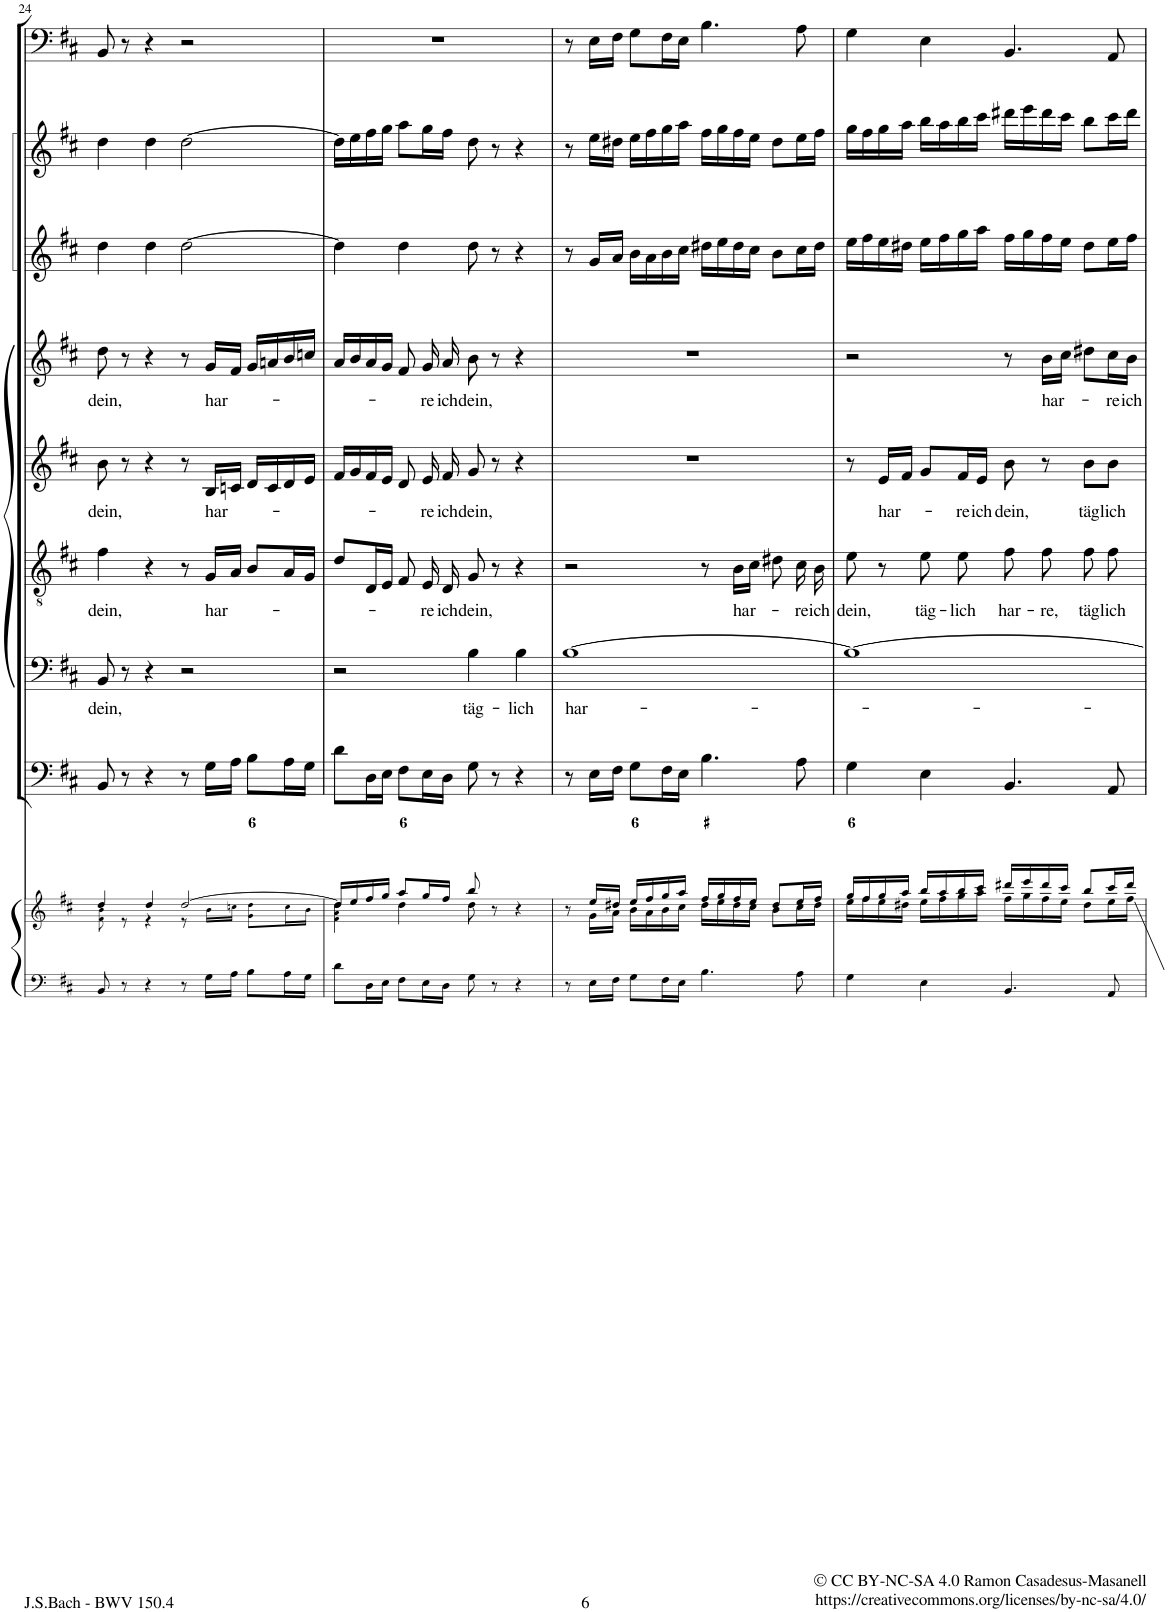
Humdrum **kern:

**kern	**kern	**kern	**kern	**text	**kern	**text	**kern	**text	**kern	**text	**kern	**kern	**kern
*part9	*part9	*part8	*part7	*part7	*part6	*part6	*part5	*part5	*part4	*part4	*part3	*part2	*part1
*staff10	*staff9	*staff8	*staff7	*staff7	*staff6	*staff6	*staff5	*staff5	*staff4	*staff4	*staff3	*staff2	*staff1
*I"Piano reduction	*	*I"Continuo	*I"Basso	*	*I"Tenore	*	*I"Alto	*	*I"Soprano	*	*I"Violino II	*I"Violino I	*I"Fagotto
*I'Pno	*	*	*	*	*	*	*	*	*	*	*I'Vln	*I'Vln	*
!!LO:PB:g=z
*clefF4	*clefG2	*clefF4	*clefF4	*	*clefGv2	*	*clefG2	*	*clefG2	*	*clefG2	*clefG2	*clefF4
*k[f#c#]	*k[f#c#]	*k[f#c#]	*k[f#c#]	*	*k[f#c#]	*	*k[f#c#]	*	*k[f#c#]	*	*k[f#c#]	*k[f#c#]	*k[f#c#]
*M4/4	*M4/4	*M4/4	*M4/4	*	*M4/4	*	*M4/4	*	*M4/4	*	*M4/4	*M4/4	*M4/4
*met(c)	*met(c)	*met(c)	*met(c)	*	*met(c)	*	*met(c)	*	*met(c)	*	*met(c)	*met(c)	*met(c)
=24	=24	=24	=24	=24	=24	=24	=24	=24	=24	=24	=24	=24	=24
*	*^	*	*	*	*	*	*	*	*	*	*	*	*
!	!	!	!	!	!LO:LY:b	!	!LO:LY:b	!	!LO:LY:b	!	!LO:LY:b	!	!	!
8BB/	4dd/	8f#!\ 8b!\	8BB/	8BB/	dein,	4f#\	dein,	8b\	dein,	8dd\	dein,	4dd\	4dd\	8BB/
8r	.	8r	8r	8r	.	.	.	8r	.	8r	.	.	.	8r
4r	4dd/	4r	4r	4r	.	4r	.	4r	.	4r	.	4dd\	4dd\	4r
8r	[2dd/	8r	8r	2r	.	8r	.	8r	.	8r	.	[2dd\	[2dd\	2r
!	!	!	!	!	!	!	!LO:LY:b	!	!LO:LY:b	!	!LO:LY:b	!	!	!
16G\LL	.	16b!\LL	16G\LL	.	.	16G/LL	har-	16B/LL	har-	16g/LL	har-	.	.	.
16A\JJ	.	16ccn!\JJ	16A\JJ	.	.	16A/JJ	.	16cn/JJ	.	16f#/JJ	.	.	.	.
8B\L	.	8g!\ 8dd!\L	8B\L	.	.	8B/L	.	16d/LL	.	16g/LL	.	.	.	.
.	.	.	.	.	.	.	.	16c/	.	16an/	.	.	.	.
16A\L	.	16cc!\L	16A\L	.	.	16A/L	.	16d/	.	16b/	.	.	.	.
16G\JJ	.	16b!\JJ	16G\JJ	.	.	16G/JJ	.	16e/JJ	.	16ccn/JJ	.	.	.	.
=25	=25	=25	=25	=25	=25	=25	=25	=25	=25	=25	=25	=25	=25	=25
8d\L	16dd/LL]	4f#!\ 4a!\ 4dd\	8d\L	2r	.	8d/L	.	16f#/LL	.	16a/LL	.	4dd\]	16dd\LL]	1r
.	16ee/	.	.	.	.	.	.	16g/	.	16b/	.	.	16ee\	.
16D\L	16ff#/	.	16D\L	.	.	16D/L	.	16f#/	.	16a/	.	.	16ff#\	.
16E\JJ	16gg/JJ	.	16E\JJ	.	.	16E/JJ	.	16e/JJ	.	16g/JJ	.	.	16gg\JJ	.
8F#\L	8aa/L	4dd\	8F#\L	.	.	8F#/	.	8d/	.	8f#/	.	4dd\	8aa\L	.
!	!	!	!	!	!	!	!LO:LY:b	!	!LO:LY:b	!	!LO:LY:b	!	!	!
16E\L	16gg/L	.	16E\L	.	.	16E/	-re	16e/	-re	16g/	-re	.	16gg\L	.
!	!	!	!	!	!	!	!LO:LY:b	!	!LO:LY:b	!	!LO:LY:b	!	!	!
16D\JJ	16ff#/JJ	.	16D\JJ	.	.	16D/	ich	16f#/	ich	16a/	ich	.	16ff#\JJ	.
!	!	!	!	!	!LO:LY:b	!	!LO:LY:b	!	!LO:LY:b	!	!LO:LY:b	!	!	!
8G\	8bb/	8dd\	8G\	4B\	täg-	8G/	dein,	8g/	dein,	8b\	dein,	8dd\	8dd\	.
8r	8r	8ryy	8r	.	.	8r	.	8r	.	8r	.	8r	8r	.
!	!	!	!	!	!LO:LY:b	!	!	!	!	!	!	!	!	!
4r	4r	4ryy	4r	4B\	-lich	4r	.	4r	.	4r	.	4r	4r	.
=26	=26	=26	=26	=26	=26	=26	=26	=26	=26	=26	=26	=26	=26	=26
!	!	!	!	!	!LO:LY:b	!	!	!	!	!	!	!	!	!
8r	8r	8ryy	8r	[1B	har-	2r	.	1r	.	1r	.	8r	8r	8r
16E\LL	16ee/LL	16g\LL	16E\LL	.	.	.	.	.	.	.	.	16g/LL	16ee\LL	16E\LL
16F#\JJ	16dd#X/JJ	16a\JJ	16F#\JJ	.	.	.	.	.	.	.	.	16a/JJ	16dd#X\JJ	16F#\JJ
8G\L	16ee/LL	16b\LL	8G\L	.	.	.	.	.	.	.	.	16b\LL	16ee\LL	8G\L
.	16ff#/	16a\	.	.	.	.	.	.	.	.	.	16a\	16ff#\	.
16F#\L	16gg/	16b\	16F#\L	.	.	.	.	.	.	.	.	16b\	16gg\	16F#\L
16E\JJ	16aa/JJ	16cc#\JJ	16E\JJ	.	.	.	.	.	.	.	.	16cc#\JJ	16aa\JJ	16E\JJ
4.B\	16ff#/LL	16dd#\LL	4.B\	.	.	8r	.	.	.	.	.	16dd#X\LL	16ff#\LL	4.B\
.	16gg/	16ee\	.	.	.	.	.	.	.	.	.	16ee\	16gg\	.
!	!	!	!	!	!	!	!LO:LY:b	!	!	!	!	!	!	!
.	16ff#/	16dd#\	.	.	.	16B\LL	har-	.	.	.	.	16dd#\	16ff#\	.
.	16ee/JJ	16cc#\JJ	.	.	.	16c#\JJ	.	.	.	.	.	16cc#\JJ	16ee\JJ	.
.	8dd#/L	8b\L	.	.	.	8d#X\	.	.	.	.	.	8b\L	8dd#\L	.
!	!	!	!	!	!	!	!LO:LY:b	!	!	!	!	!	!	!
8A\	16ee/L	16cc#\L	8A\	.	.	16c#\	re	.	.	.	.	16cc#\L	16ee\L	8A\
!	!	!	!	!	!	!	!LO:LY:b	!	!	!	!	!	!	!
.	16ff#/JJ	16dd#\JJ	.	.	.	16B\	ich	.	.	.	.	16dd#\JJ	16ff#\JJ	.
=27	=27	=27	=27	=27	=27	=27	=27	=27	=27	=27	=27	=27	=27	=27
!	!	!	!	!	!	!	!LO:LY:b	!	!	!	!	!	!	!
4G\	16gg/LL	16ee\LL	4G\	1B_	.	8e\	dein,	8r	.	2r	.	16ee\LL	16gg\LL	4G\
.	16ff#/	16ff#\	.	.	.	.	.	.	.	.	.	16ff#\	16ff#\	.
!	!	!	!	!	!	!	!	!	!LO:LY:b	!	!	!	!	!
.	16gg/	16ee\	.	.	.	8r	.	16e/LL	har-	.	.	16ee\	16gg\	.
.	16aa/JJ	16dd#X\JJ	.	.	.	.	.	16f#/JJ	.	.	.	16dd#X\JJ	16aa\JJ	.
!	!	!	!	!	!	!	!LO:LY:b	!	!	!	!	!	!	!
4E\	16bb/LL	16ee\LL	4E\	.	.	8e\	täg-	8g/L	.	.	.	16ee\LL	16bb\LL	4E\
.	16aa/	16ff#\	.	.	.	.	.	.	.	.	.	16ff#\	16aa\	.
!	!	!	!	!	!	!	!LO:LY:b	!	!LO:LY:b	!	!	!	!	!
.	16bb/	16gg\	.	.	.	8e\	-lich	16f#/L	-re	.	.	16gg\	16bb\	.
!	!	!	!	!	!	!	!	!	!LO:LY:b	!	!	!	!	!
.	16ccc#/JJ	16aa\JJ	.	.	.	.	.	16e/JJ	ich	.	.	16aa\JJ	16ccc#\JJ	.
!	!	!	!	!	!	!	!LO:LY:b	!	!LO:LY:b	!	!	!	!	!
4.BB/	16ddd#X/LL	16ff#\LL	4.BB/	.	.	8f#\	har-	8b\	dein,	8r	.	16ff#\LL	16ddd#X\LL	4.BB/
.	16eee/	16gg\	.	.	.	.	.	.	.	.	.	16gg\	16eee\	.
!	!	!	!	!	!	!	!LO:LY:b	!	!	!	!LO:LY:b	!	!	!
.	16ddd#/	16ff#\	.	.	.	8f#\	-re,	8r	.	16b\LL	har-	16ff#\	16ddd#\	.
.	16ccc#/JJ	16ee\JJ	.	.	.	.	.	.	.	16cc#\JJ	.	16ee\JJ	16ccc#\JJ	.
!	!	!	!	!	!	!	!LO:LY:b	!	!LO:LY:b	!	!	!	!	!
.	8bb/L	8dd#\L	.	.	.	8f#\	täg-	8b\L	täg-	8dd#X\L	.	8dd#\L	8bb\L	.
!	!	!	!	!	!	!	!LO:LY:b	!	!LO:LY:b	!	!LO:LY:b	!	!	!
8AA/	16ccc#/L	16ee\L	8AA/	.	.	8f#\	-lich	8b\J	-lich	16cc#\L	-re	16ee\L	16ccc#\L	8AA/
!	!	!	!	!	!	!	!	!	!	!	!LO:LY:b	!	!	!
.	16ddd#/JJ	16ff#\JJ	.	.	.	.	.	.	.	16b\JJ	ich	16ff#\JJ	16ddd#\JJ	.
*	*v	*v	*	*	*	*	*	*	*	*	*	*	*	*
=	=	=	=	=	=	=	=	=	=	=	=	=	=
*-	*-	*-	*-	*-	*-	*-	*-	*-	*-	*-	*-	*-	*-
